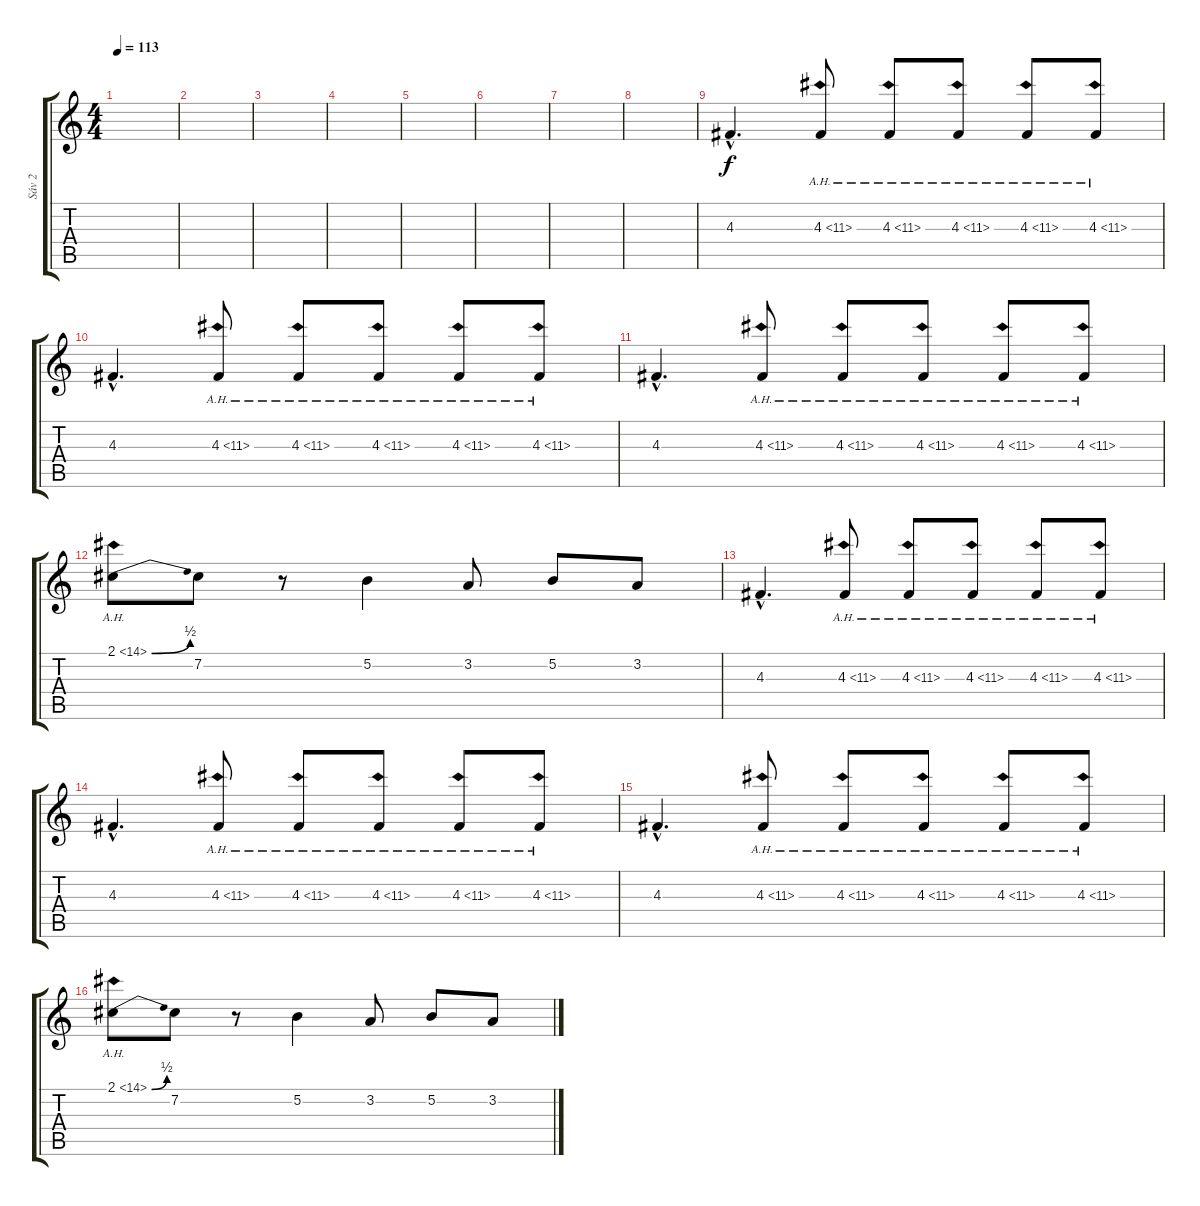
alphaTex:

\track ("Sáv 2" "Sáv 2") {instrument distortionguitar}
\staff {score tabs}
\tuning (B3 Gb3 D3 A2 E2 B1) {hide}
\ts (4 4)
\tempo 113
\clef g2
\ks c
|
|
|
|
|
|
|
|
4.3{hac}.4{d volume 10} 4.3{ah 7}.8 4.3{ah 7}.8 4.3{ah 7}.8 4.3{ah 7}.8 4.3{ah 7}.8 |
4.3{hac}.4{d} 4.3{ah 7}.8 4.3{ah 7}.8 4.3{ah 7}.8 4.3{ah 7}.8 4.3{ah 7}.8 |
4.3{hac}.4{d} 4.3{ah 7}.8 4.3{ah 7}.8 4.3{ah 7}.8 4.3{ah 7}.8 4.3{ah 7}.8 |
2.1{be (bend 0 0 60 2) ah 12}.8{volume 12} 7.2.8 r.8 5.2.4 3.2.8 5.2.8 3.2.8 |
4.3{hac}.4{d volume 10} 4.3{ah 7}.8 4.3{ah 7}.8 4.3{ah 7}.8 4.3{ah 7}.8 4.3{ah 7}.8 |
4.3{hac}.4{d} 4.3{ah 7}.8 4.3{ah 7}.8 4.3{ah 7}.8 4.3{ah 7}.8 4.3{ah 7}.8 |
4.3{hac}.4{d} 4.3{ah 7}.8 4.3{ah 7}.8 4.3{ah 7}.8 4.3{ah 7}.8 4.3{ah 7}.8 |
2.1{be (bend 0 0 60 2) ah 12}.8{volume 13} 7.2.8 r.8 5.2.4 3.2.8 5.2.8 3.2.8
